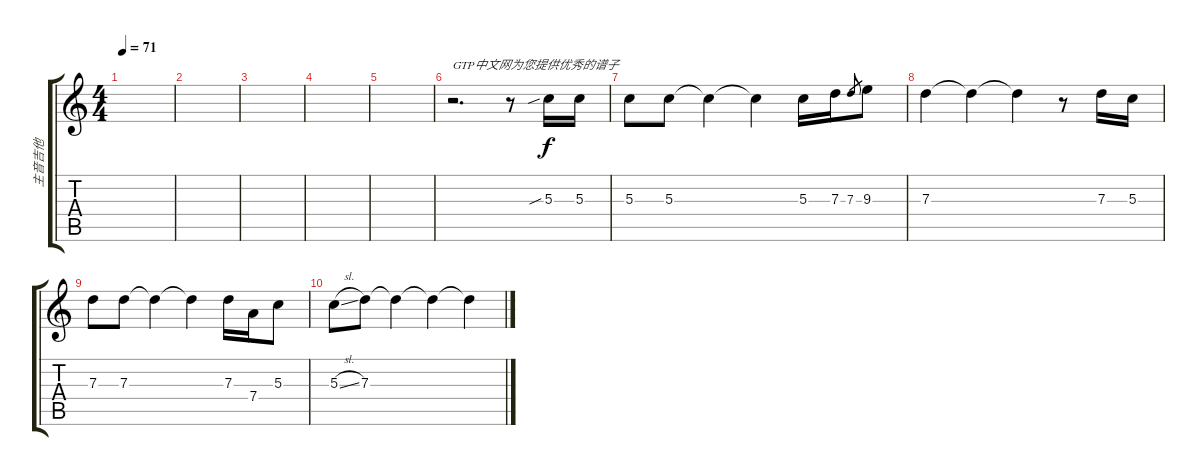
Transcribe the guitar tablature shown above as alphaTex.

\track ("主音吉他" "主音吉他") {instrument distortionguitar}
\staff {score tabs}
\tuning (E4 B3 G3 D3 A2 E2) {hide}
\ts (4 4)
\tempo 71
\clef g2
\ks c
|
|
|
|
|
r.2{d txt "GTP中文网为您提供优秀的谱子"} r.8 5.3{sib}.16 5.3.16 |
5.3.8 5.3.8 5.3{t}.4 5.3{t}.4 5.3.16 7.3.16 7.3.8{gr} 9.3.8 |
7.3.4 7.3{t}.4 7.3{t}.4 r.8 7.3.16 5.3.16 |
7.3.8 7.3.8 7.3{t}.4 7.3{t}.4 7.3.16 7.4.16 5.3.8 |
5.3{sl}.8 7.3.8 7.3{t}.4 7.3{t}.4 7.3{t}.4
